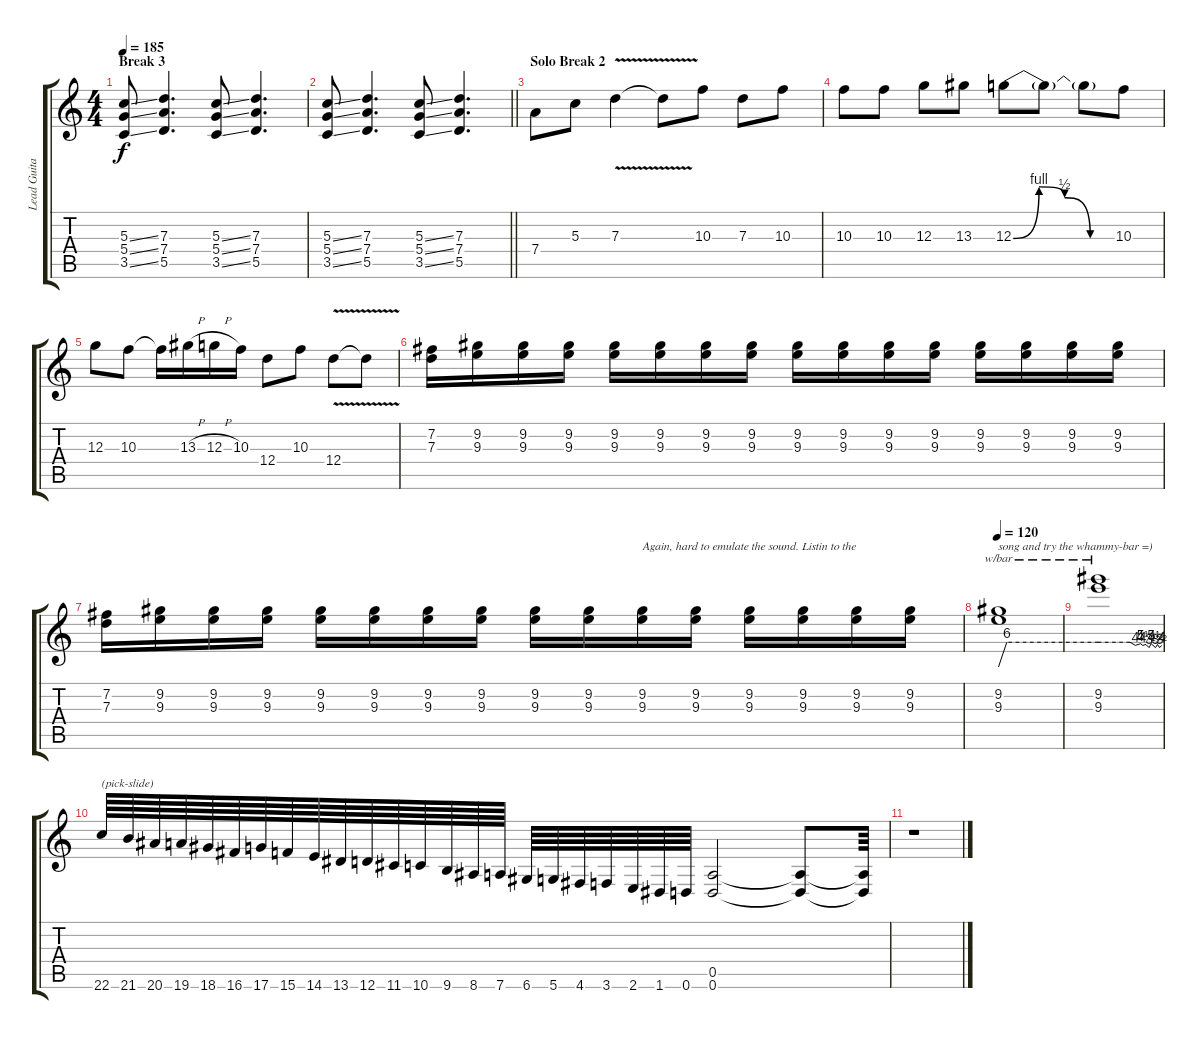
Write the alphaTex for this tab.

\track ("Lead Guitar" "Lead Guita") {instrument distortionguitar}
\staff {score tabs}
\tuning (E4 B3 G3 D3 A2 D2) {hide}
\ts (4 4)
\section ("" "Break 3")
\tempo 185
\clef g2
\ks c
(5.3{ss} 5.4{ss} 3.5{ss}).8{dy f} (7.3 7.4 5.5).4{d} (5.3{ss} 5.4{ss} 3.5{ss}).8 (7.3 7.4 5.5).4{d} |
\barLineRight lightlight
(5.3{ss} 5.4{ss} 3.5{ss}).8 (7.3 7.4 5.5).4{d} (5.3{ss} 5.4{ss} 3.5{ss}).8 (7.3 7.4 5.5).4{d} |
\section ("" "Solo Break 2")
7.4.8 5.3.8 7.3{v}.4 7.3{t}.8 10.3.8 7.3.8 10.3.8 |
10.3.8 10.3.8 12.3.8 13.3.8 12.3{be (custom 0 0 15 4 30 2 45 0 60 0)}.8 12.3{t}.8 12.3{t}.8 10.3.8 |
12.3.8 10.3.8 10.3{t}.16 13.3{h}.16 12.3{h}.16 10.3.16 12.4.8 10.3.8 12.4{v}.8 12.4{t}.8 |
(7.2 7.3).16 (9.2 9.3).16 (9.2 9.3).16 (9.2 9.3).16 (9.2 9.3).16 (9.2 9.3).16 (9.2 9.3).16 (9.2 9.3).16 (9.2 9.3).16 (9.2 9.3).16 (9.2 9.3).16 (9.2 9.3).16 (9.2 9.3).16 (9.2 9.3).16 (9.2 9.3).16 (9.2 9.3).16 |
(7.2 7.3).16 (9.2 9.3).16 (9.2 9.3).16 (9.2 9.3).16 (9.2 9.3).16 (9.2 9.3).16 (9.2 9.3).16 (9.2 9.3).16 (9.2 9.3).16 (9.2 9.3).16 (9.2 9.3).16{txt "Again, hard to emulate the sound. Listin to the"} (9.2 9.3).16 (9.2 9.3).16 (9.2 9.3).16 (9.2 9.3).16 (9.2 9.3).16 |
\tempo 120
(9.2 9.3).1{tbe (custom default 0 0 5 24 60 24) txt "song and try the whammy-bar =)"} |
(9.2 9.3).1{tbe (custom default 0 24 30 24 35 16 40 20 42 16 45 18 48 12 50 20 54 12 56 18 58 12 60 16)} |
22.6.64{txt "(pick-slide)"} 21.6.64 20.6.64 19.6.64 18.6.64 16.6.64 17.6.64 15.6.64 14.6.64 13.6.64 12.6.64 11.6.64 10.6.64 9.6.64 8.6.64 7.6.64 6.6.64 5.6.64 4.6.64 3.6.64 2.6.64 1.6.64 0.6.64 (0.5 0.6).2 (0.5{t} 0.6{t}).8 (0.5{t} 0.6{t}).64 |
r.1
